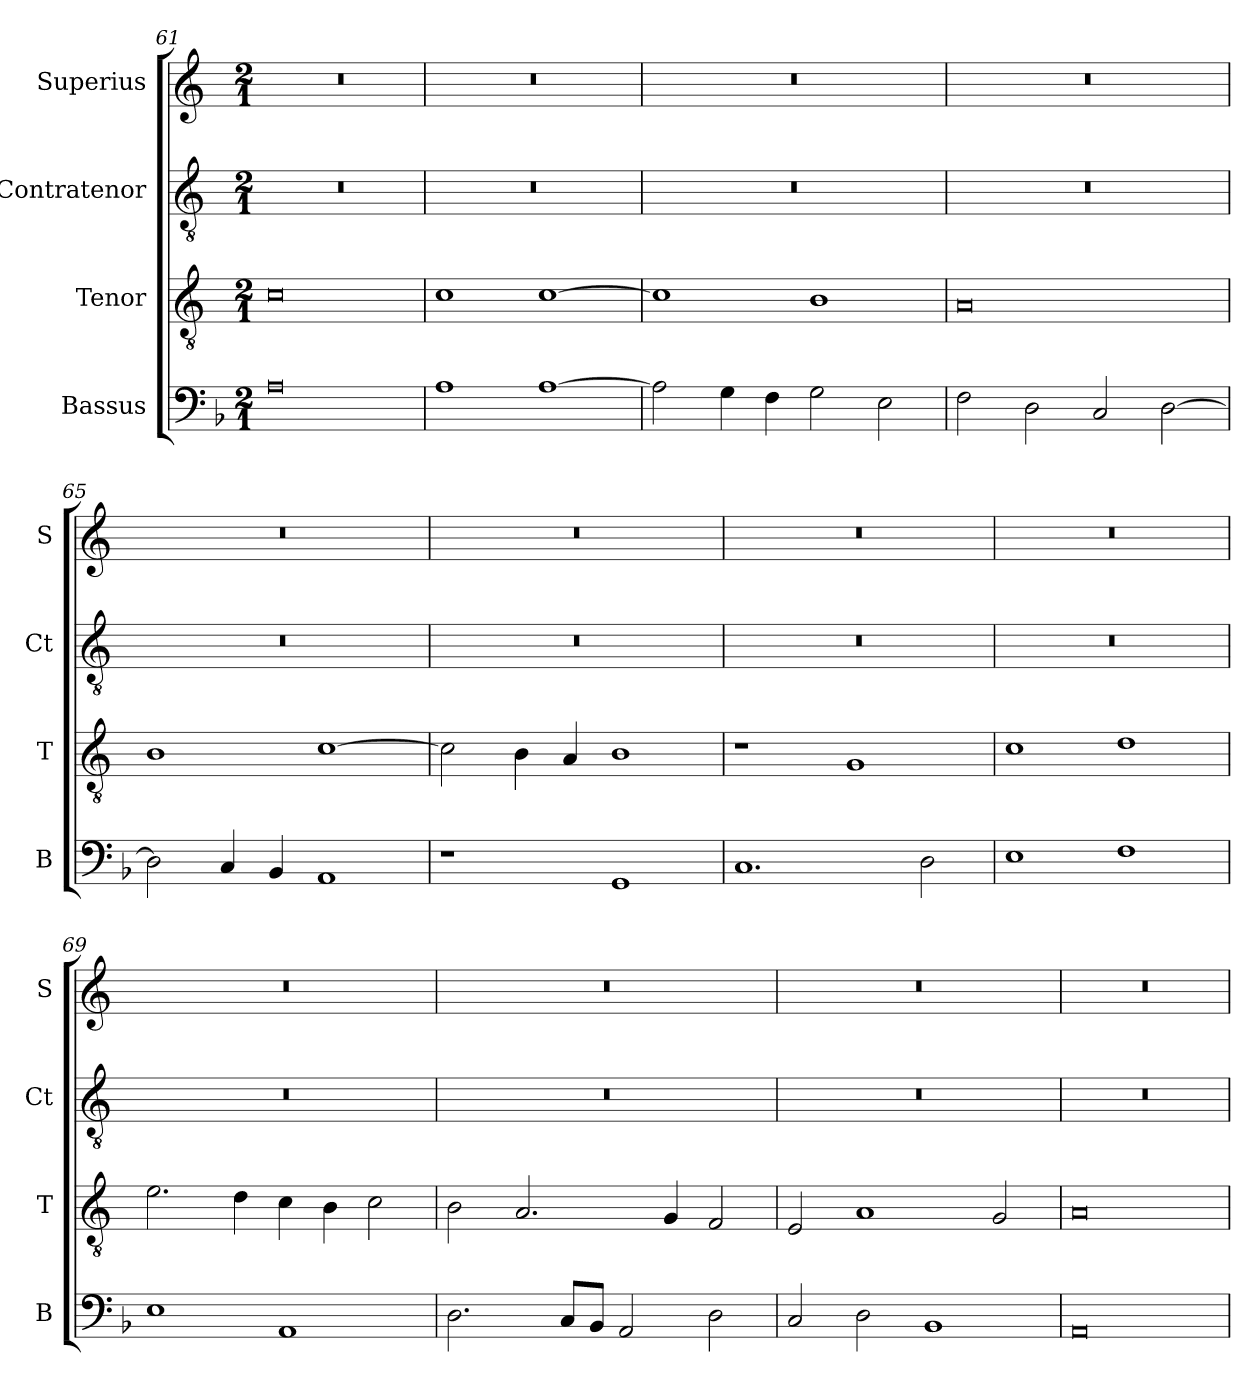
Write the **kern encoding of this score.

**kern	**kern	**kern	**kern
*part4	*part3	*part2	*part1
*staff4	*staff3	*staff2	*staff1
*I"Bassus	*I"Tenor	*I"Contratenor	*I"Superius
*I'B	*I'T	*I'Ct	*I'S
*clefF4	*clefGv2	*clefGv2	*clefG2
*k[b-]	*k[]	*k[]	*k[]
*M2/1	*M2/1	*M2/1	*M2/1
=61	=61	=61	=61
0A	0c	0r	0r
=62	=62	=62	=62
1A	1c	0r	0r
[1A	[1c	.	.
=63	=63	=63	=63
2A\]	1c]	0r	0r
4G\	.	.	.
4F\	.	.	.
2G\	1B	.	.
2E\	.	.	.
=64	=64	=64	=64
2F\	0A	0r	0r
2D\	.	.	.
2C/	.	.	.
[2D\	.	.	.
=65	=65	=65	=65
2D\]	1B	0r	0r
4C/	.	.	.
4BB-/	.	.	.
1AA	[1c	.	.
=66	=66	=66	=66
1r	2c\]	0r	0r
.	4B\	.	.
.	4A/	.	.
1GG	1B	.	.
=67	=67	=67	=67
1.C	1r	0r	0r
.	1G	.	.
2D\	.	.	.
=68	=68	=68	=68
1E	1c	0r	0r
1F	1d	.	.
=69	=69	=69	=69
1E	2.e\	0r	0r
.	4d\	.	.
1AA	4c\	.	.
.	4B\	.	.
.	2c\	.	.
=70	=70	=70	=70
2.D\	2B\	0r	0r
.	2.A/	.	.
8C/L	.	.	.
8BB-/J	.	.	.
2AA/	.	.	.
.	4G/	.	.
2D\	2F/	.	.
=71	=71	=71	=71
2C/	2E/	0r	0r
2D\	1A	.	.
1BB-	.	.	.
.	2G/	.	.
=72	=72	=72	=72
0AA	0A	0r	0r
=	=	=	=
*-	*-	*-	*-
